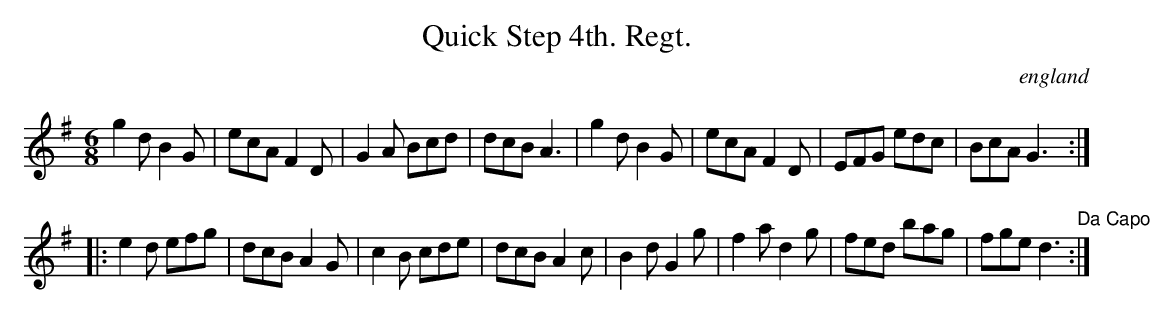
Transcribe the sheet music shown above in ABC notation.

X:1
T:Quick Step 4th. Regt.
O:england
M:6/8
L:1/8
K:G
g2d B2G|ecA F2D|G2A Bcd|dcB A3 |g2d B2G|ecA F2D|EFG edc|BcA G3         ::
e2d efg|dcB A2G|c2B cde|dcB A2c|B2d G2g|f2a d2g|fed bag|fge d3"Da Capo":|
